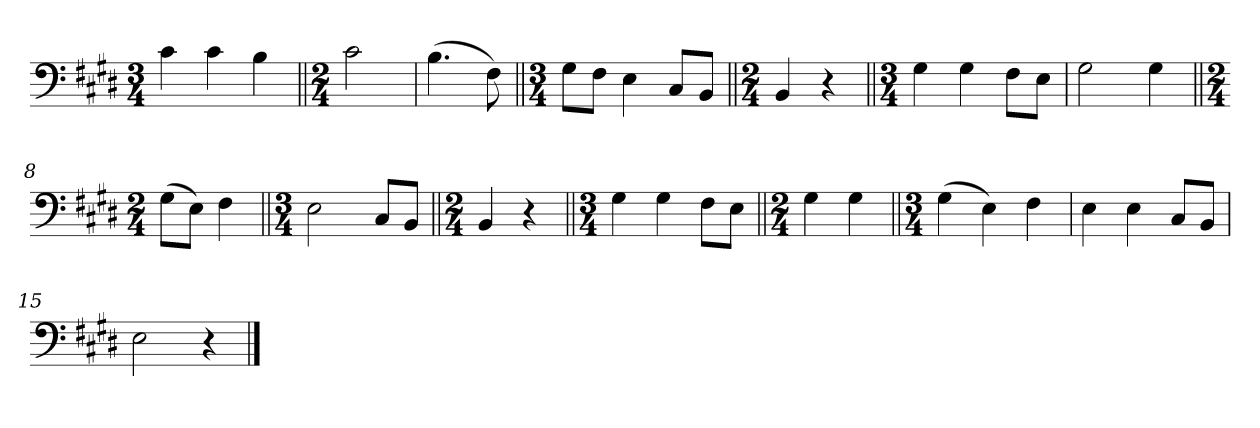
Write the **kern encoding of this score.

**kern
*part1
*staff1
*clefF4
*k[f#c#g#d#]
*M3/4
=1
4c#\
4c#\
4B\
=2||
*M2/4
2c#\
=3
(4.B\
8F#\)
=4||
*M3/4
8G#\L
8F#\J
4E\
8C#/L
8BB/J
=5||
*M2/4
4BB/
4r
=6||
*M3/4
4G#\
4G#\
8F#\L
8E\J
=7
2G#\
4G#\
=8||
*M2/4
(8G#\L
8E\J)
4F#\
=9||
*M3/4
2E\
8C#/L
8BB/J
=10||
*M2/4
4BB/
4r
=11||
*M3/4
4G#\
4G#\
8F#\L
8E\J
=12||
*M2/4
4G#\
4G#\
=13||
*M3/4
(4G#\
4E\)
4F#\
=14
4E\
4E\
8C#/L
8BB/J
=15
2E\
4r
==
*-
